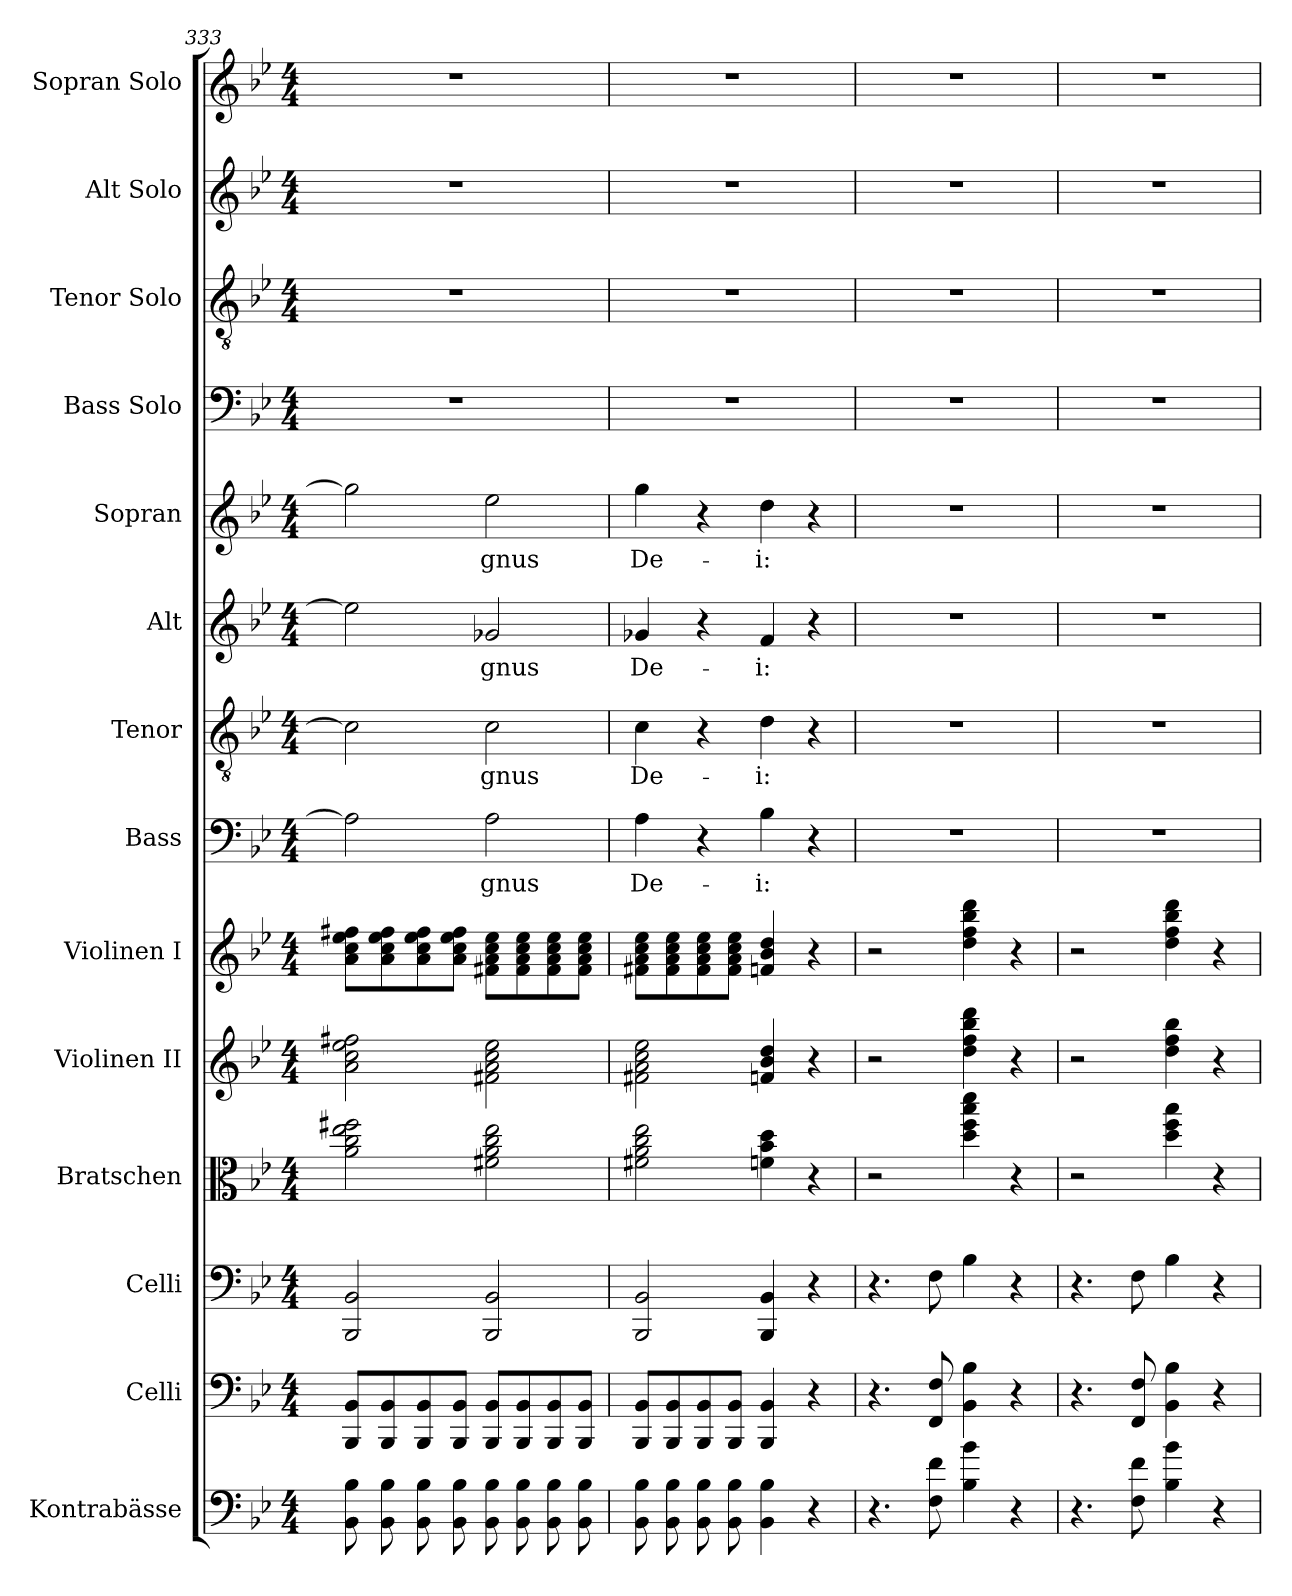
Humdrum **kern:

**kern	**kern	**kern	**kern	**kern	**kern	**kern	**text	**kern	**text	**kern	**text	**kern	**text	**kern	**kern	**kern	**kern
*part14	*part13	*part12	*part11	*part10	*part9	*part8	*part8	*part7	*part7	*part6	*part6	*part5	*part5	*part4	*part3	*part2	*part1
*staff14	*staff13	*staff12	*staff11	*staff10	*staff9	*staff8	*staff8	*staff7	*staff7	*staff6	*staff6	*staff5	*staff5	*staff4	*staff3	*staff2	*staff1
*I"Kontrabässe	*I"Celli	*I"Celli	*I"Bratschen	*I"Violinen II	*I"Violinen I	*I"Bass	*	*I"Tenor	*	*I"Alt	*	*I"Sopran	*	*I"Bass Solo	*I"Tenor Solo	*I"Alt Solo	*I"Sopran Solo
*	*I'Cl.	*	*	*	*I'Vl.	*I'B.	*	*I'T.	*	*I'A.	*	*I'S.	*	*I'B.S.	*I'T.S.	*I'A.S.	*I'S.S.
*clefF4	*clefF4	*clefF4	*clefC3	*clefG2	*clefG2	*clefF4	*	*clefGv2	*	*clefG2	*	*clefG2	*	*clefF4	*clefGv2	*clefG2	*clefG2
*ITrd7c12	*	*	*	*	*	*	*	*	*	*	*	*	*	*	*	*	*
*k[b-e-]	*k[b-e-]	*k[b-e-]	*k[b-e-]	*k[b-e-]	*k[b-e-]	*k[b-e-]	*	*k[b-e-]	*	*k[b-e-]	*	*k[b-e-]	*	*k[b-e-]	*k[b-e-]	*k[b-e-]	*k[b-e-]
*	*B-:	*B-:	*B-:	*B-:	*B-:	*B-:	*	*B-:	*	*B-:	*	*B-:	*	*B-:	*B-:	*B-:	*B-:
*M4/4	*M4/4	*M4/4	*M4/4	*M4/4	*M4/4	*M4/4	*	*M4/4	*	*M4/4	*	*M4/4	*	*M4/4	*M4/4	*M4/4	*M4/4
=333	=333	=333	=333	=333	=333	=333	=333	=333	=333	=333	=333	=333	=333	=333	=333	=333	=333
8BBB-\ 8BB-\	8BBB-/ 8BB-/L	2BBB-/ 2BB-/	2a\ 2cc\ 2ee-\ 2ff#X\	2a\ 2cc\ 2ee-\ 2ff#X\	8a\ 8cc\ 8ee-\ 8ff#X\L	2A\]	.	2c\]	.	2ee-\]	.	2gg-\]	.	1r	1r	1r	1r
8BBB-\ 8BB-\	8BBB-/ 8BB-/	.	.	.	8a\ 8cc\ 8ee-\ 8ff#\	.	.	.	.	.	.	.	.	.	.	.	.
8BBB-\ 8BB-\	8BBB-/ 8BB-/	.	.	.	8a\ 8cc\ 8ee-\ 8ff#\	.	.	.	.	.	.	.	.	.	.	.	.
8BBB-\ 8BB-\	8BBB-/ 8BB-/J	.	.	.	8a\ 8cc\ 8ee-\ 8ff#\J	.	.	.	.	.	.	.	.	.	.	.	.
!	!	!	!	!	!	!	!LO:LY:b	!	!LO:LY:b	!	!LO:LY:b	!	!LO:LY:b	!	!	!	!
8BBB-\ 8BB-\	8BBB-/ 8BB-/L	2BBB-/ 2BB-/	2f#X\ 2a\ 2cc\ 2ee-\	2f#X\ 2a\ 2cc\ 2ee-\	8f#X\ 8a\ 8cc\ 8ee-\L	2A\	gnus	2c\	gnus	2g-X/	gnus	2ee-\	gnus	.	.	.	.
8BBB-\ 8BB-\	8BBB-/ 8BB-/	.	.	.	8f#\ 8a\ 8cc\ 8ee-\	.	.	.	.	.	.	.	.	.	.	.	.
8BBB-\ 8BB-\	8BBB-/ 8BB-/	.	.	.	8f#\ 8a\ 8cc\ 8ee-\	.	.	.	.	.	.	.	.	.	.	.	.
8BBB-\ 8BB-\	8BBB-/ 8BB-/J	.	.	.	8f#\ 8a\ 8cc\ 8ee-\J	.	.	.	.	.	.	.	.	.	.	.	.
=334	=334	=334	=334	=334	=334	=334	=334	=334	=334	=334	=334	=334	=334	=334	=334	=334	=334
!	!	!	!	!	!	!	!LO:LY:b	!	!LO:LY:b	!	!LO:LY:b	!	!LO:LY:b	!	!	!	!
8BBB-\ 8BB-\	8BBB-/ 8BB-/L	2BBB-/ 2BB-/	2f#X\ 2a\ 2cc\ 2ee-\	2f#X\ 2a\ 2cc\ 2ee-\	8f#X\ 8a\ 8cc\ 8ee-\L	4A\	-De-	4c\	-De-	4g-X/	-De-	4gg\	-De-	1r	1r	1r	1r
8BBB-\ 8BB-\	8BBB-/ 8BB-/	.	.	.	8f#\ 8a\ 8cc\ 8ee-\	.	.	.	.	.	.	.	.	.	.	.	.
8BBB-\ 8BB-\	8BBB-/ 8BB-/	.	.	.	8f#\ 8a\ 8cc\ 8ee-\	4r	.	4r	.	4r	.	4r	.	.	.	.	.
8BBB-\ 8BB-\	8BBB-/ 8BB-/J	.	.	.	8f#\ 8a\ 8cc\ 8ee-\J	.	.	.	.	.	.	.	.	.	.	.	.
!	!	!	!	!	!	!	!LO:LY:b	!	!LO:LY:b	!	!LO:LY:b	!	!LO:LY:b	!	!	!	!
4BBB-\ 4BB-\	4BBB-/ 4BB-/	4BBB-/ 4BB-/	4fn\ 4b-\ 4dd\	4fn/ 4b-/ 4dd/	4fn/ 4b-/ 4dd/	4B-\	i:	4d\	i:	4f/	i:	4dd\	i:	.	.	.	.
4r	4r	4r	4r	4r	4r	4r	.	4r	.	4r	.	4r	.	.	.	.	.
!!LO:LB:g=z
=335	=335	=335	=335	=335	=335	=335	=335	=335	=335	=335	=335	=335	=335	=335	=335	=335	=335
4.r	4.r	4.r	2r	2r	2r	1r	.	1r	.	1r	.	1r	.	1r	1r	1r	1r
8FF\ 8F\	8FF/ 8F/	8F\	.	.	.	.	.	.	.	.	.	.	.	.	.	.	.
4BB-\ 4B-\	4BB-\ 4B-\	4B-\	4dd\ 4ff\ 4bb-\ 4ddd\	4dd\ 4ff\ 4bb-\ 4ddd\	4dd\ 4ff\ 4bb-\ 4ddd\	.	.	.	.	.	.	.	.	.	.	.	.
4r	4r	4r	4r	4r	4r	.	.	.	.	.	.	.	.	.	.	.	.
=336	=336	=336	=336	=336	=336	=336	=336	=336	=336	=336	=336	=336	=336	=336	=336	=336	=336
4.r	4.r	4.r	2r	2r	2r	1r	.	1r	.	1r	.	1r	.	1r	1r	1r	1r
8FF\ 8F\	8FF/ 8F/	8F\	.	.	.	.	.	.	.	.	.	.	.	.	.	.	.
4BB-\ 4B-\	4BB-\ 4B-\	4B-\	4dd\ 4ff\ 4bb-\	4dd\ 4ff\ 4bb-\	4dd\ 4ff\ 4bb-\ 4ddd\	.	.	.	.	.	.	.	.	.	.	.	.
4r	4r	4r	4r	4r	4r	.	.	.	.	.	.	.	.	.	.	.	.
=	=	=	=	=	=	=	=	=	=	=	=	=	=	=	=	=	=
*-	*-	*-	*-	*-	*-	*-	*-	*-	*-	*-	*-	*-	*-	*-	*-	*-	*-
